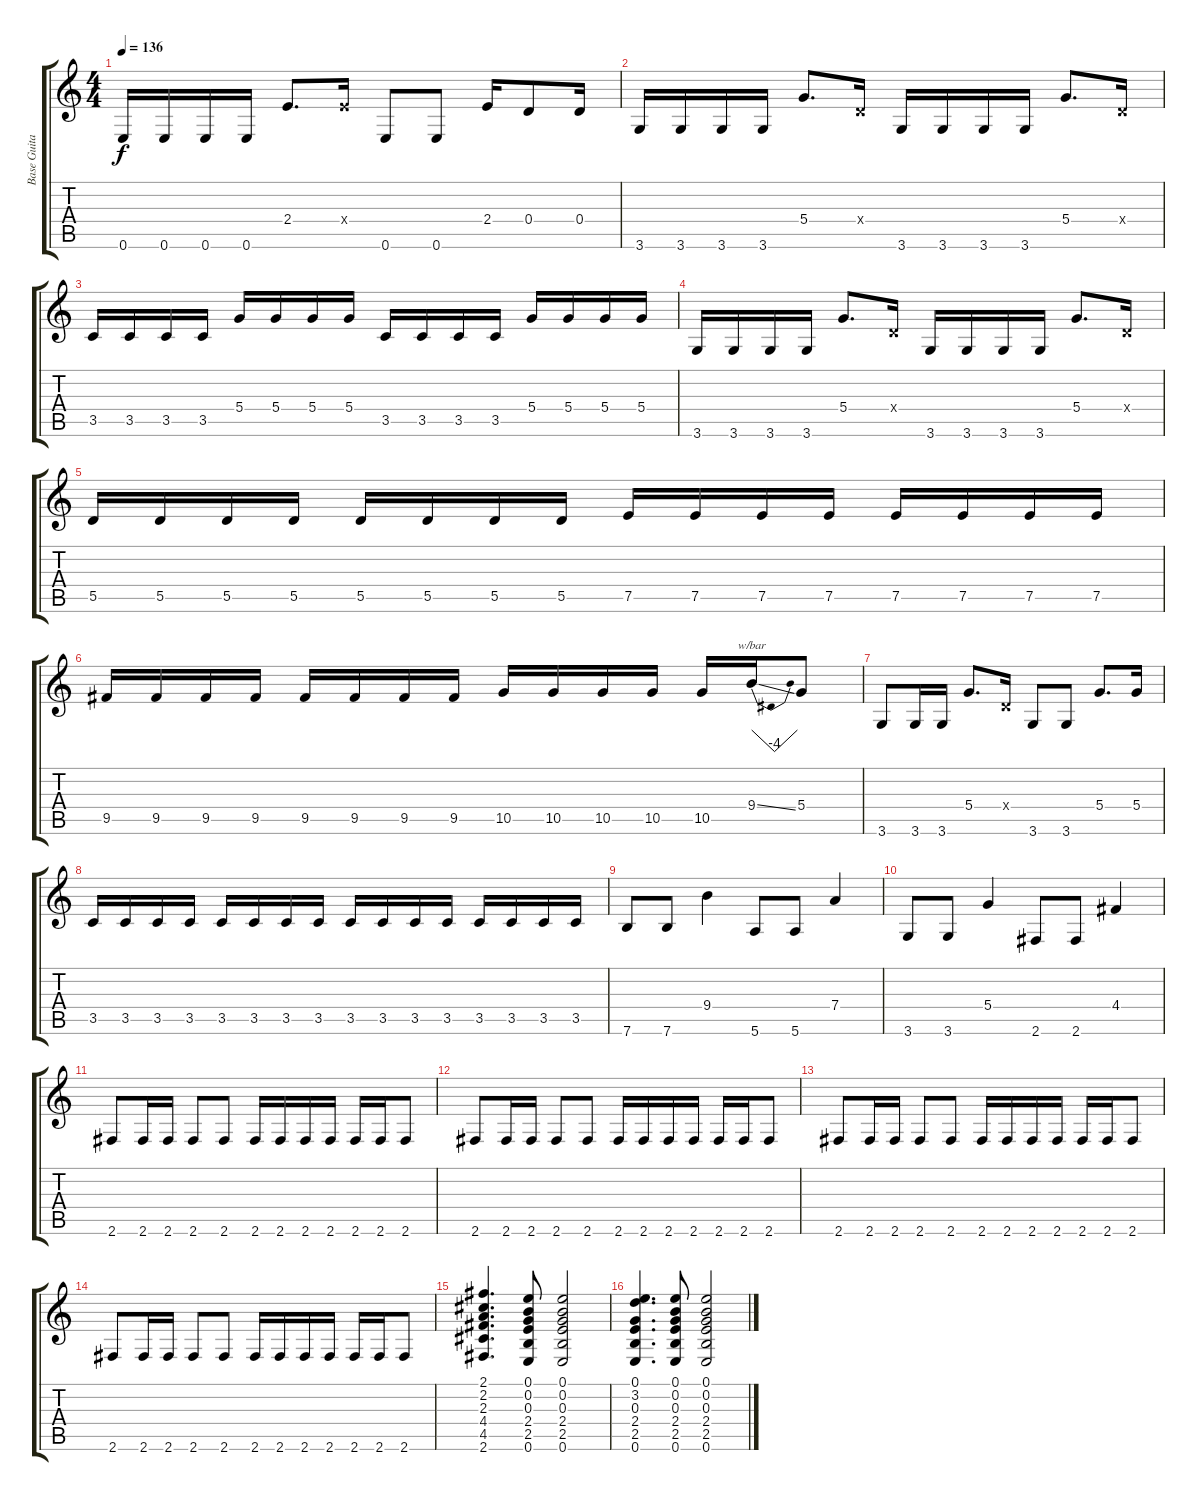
\track ("Base Guitar" "Base Guita") {instrument overdrivenguitar}
\staff {score tabs}
\tuning (E4 B3 G3 D3 A2 E2) {hide}
\ts (4 4)
\tempo 136
\clef g2
\ks c
0.6.16{dy f} 0.6.16 0.6.16 0.6.16 2.4.8{d} 2.4{x}.16 0.6.8 0.6.8 2.4.16 0.4.8 0.4.16 |
3.6.16 3.6.16 3.6.16 3.6.16 5.4.8{d} 0.4{x}.16 3.6.16 3.6.16 3.6.16 3.6.16 5.4.8{d} 0.4{x}.16 |
3.5.16 3.5.16 3.5.16 3.5.16 5.4.16 5.4.16 5.4.16 5.4.16 3.5.16 3.5.16 3.5.16 3.5.16 5.4.16 5.4.16 5.4.16 5.4.16 |
3.6.16 3.6.16 3.6.16 3.6.16 5.4.8{d} 0.4{x}.16 3.6.16 3.6.16 3.6.16 3.6.16 5.4.8{d} 0.4{x}.16 |
5.5.16 5.5.16 5.5.16 5.5.16 5.5.16 5.5.16 5.5.16 5.5.16 7.5.16 7.5.16 7.5.16 7.5.16 7.5.16 7.5.16 7.5.16 7.5.16 |
9.5.16 9.5.16 9.5.16 9.5.16 9.5.16 9.5.16 9.5.16 9.5.16 10.5.16 10.5.16 10.5.16 10.5.16 10.5.16 9.4{ss}.16{tbe (dip default 0 0 30 -16 60 0)} 5.4.8 |
3.6.8 3.6.16 3.6.16 5.4.8{d} 0.4{x}.16 3.6.8 3.6.8 5.4.8{d} 5.4.16 |
3.5.16 3.5.16 3.5.16 3.5.16 3.5.16 3.5.16 3.5.16 3.5.16 3.5.16 3.5.16 3.5.16 3.5.16 3.5.16 3.5.16 3.5.16 3.5.16 |
7.6.8 7.6.8 9.4.4 5.6.8 5.6.8 7.4.4 |
3.6.8 3.6.8 5.4.4 2.6.8 2.6.8 4.4.4 |
2.6.8 2.6.16 2.6.16 2.6.8 2.6.8 2.6.16 2.6.16 2.6.16 2.6.16 2.6.16 2.6.16 2.6.8 |
2.6.8 2.6.16 2.6.16 2.6.8 2.6.8 2.6.16 2.6.16 2.6.16 2.6.16 2.6.16 2.6.16 2.6.8 |
2.6.8 2.6.16 2.6.16 2.6.8 2.6.8 2.6.16 2.6.16 2.6.16 2.6.16 2.6.16 2.6.16 2.6.8 |
2.6.8 2.6.16 2.6.16 2.6.8 2.6.8 2.6.16 2.6.16 2.6.16 2.6.16 2.6.16 2.6.16 2.6.8 |
(2.1 2.2 2.3 4.4 4.5 2.6).4{d} (0.1 0.2 0.3 2.4 2.5 0.6).8 (0.1 0.2 0.3 2.4 2.5 0.6).2 |
(0.1 3.2 0.3 2.4 2.5 0.6).4{d} (0.1 0.2 0.3 2.4 2.5 0.6).8 (0.1 0.2 0.3 2.4 2.5 0.6).2
